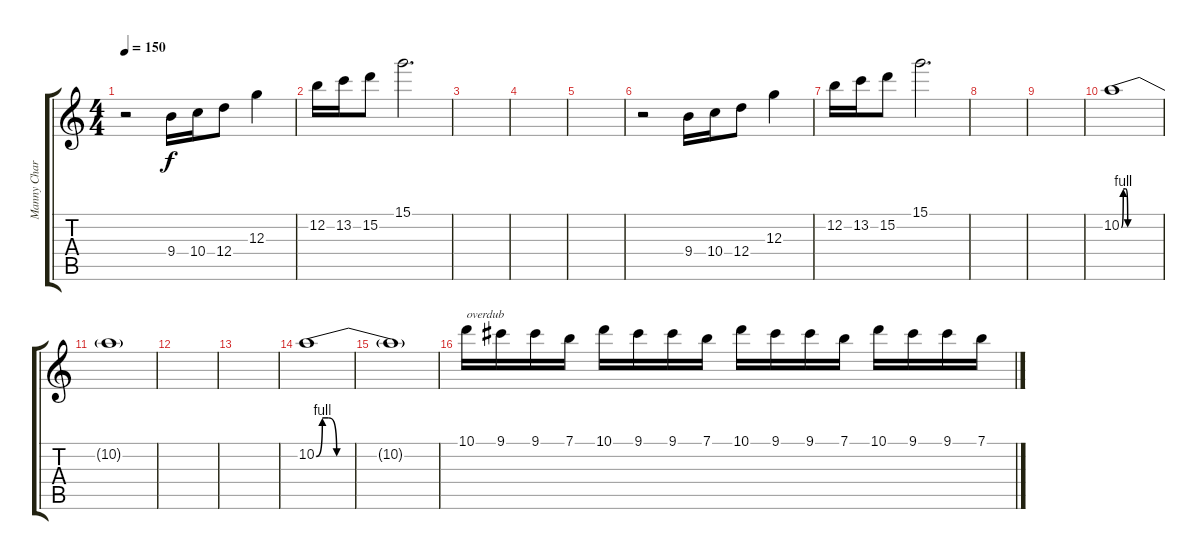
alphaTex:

\track ("Manny Charlton (solo guitar #1)" "Manny Char") {instrument overdrivenguitar}
\staff {score tabs}
\tuning (E4 B3 G3 D3 A2 E2) {hide}
\ts (4 4)
\tempo 150
\clef g2
\ks c
r.2{dy f} 9.4.16 10.4.16 12.4.8 12.3.4 |
12.2.16 13.2.16 15.2.8 15.1.2{d} |
|
|
|
r.2 9.4.16 10.4.16 12.4.8 12.3.4 |
12.2.16 13.2.16 15.2.8 15.1.2{d} |
|
|
10.2{be (custom 0 0 3 4 7 4 10 0 60 0)}.1 |
10.2{t}.1 |
|
|
10.2{be (custom 0 0 3 4 6 4 10 0 60 0)}.1 |
10.2{t}.1 |
10.1.16{txt "overdub"} 9.1.16 9.1.16 7.1.16 10.1.16 9.1.16 9.1.16 7.1.16 10.1.16 9.1.16 9.1.16 7.1.16 10.1.16 9.1.16 9.1.16 7.1.16
